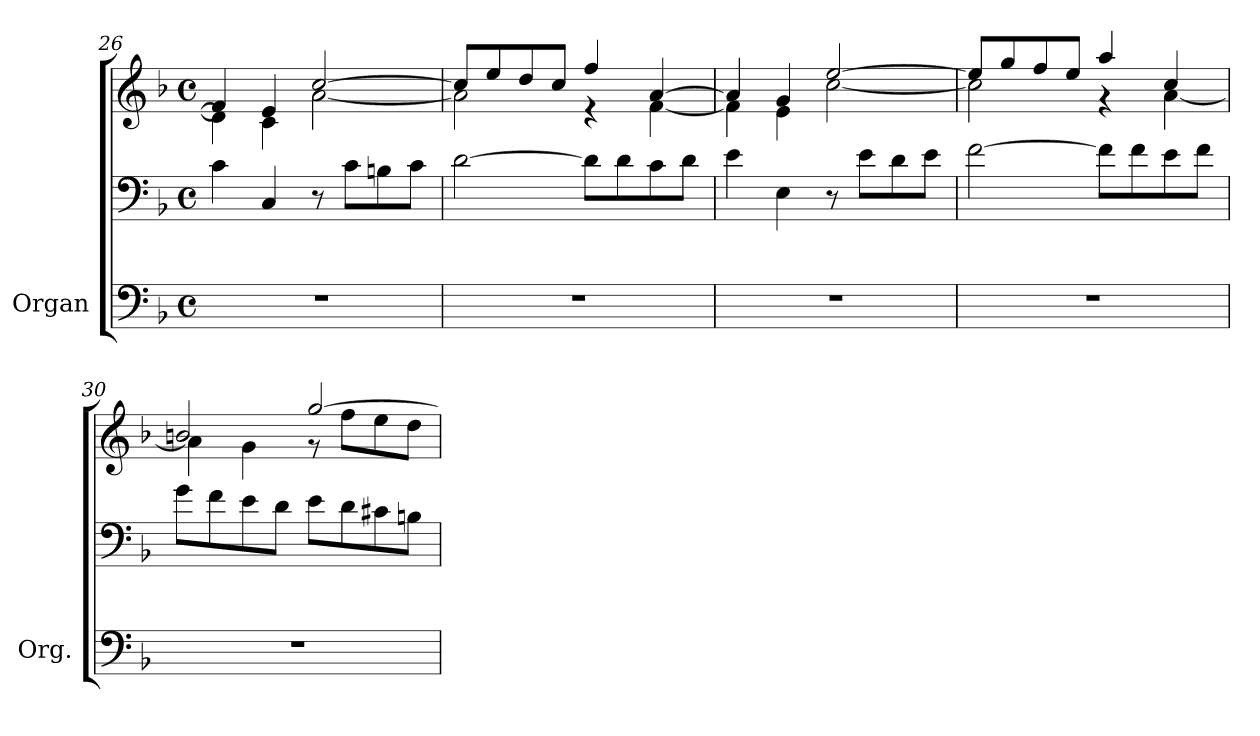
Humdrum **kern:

**kern	**kern	**kern
*part1	*part1	*part1
*staff3	*staff2	*staff1
*I"Organ	*	*
*I'Org.	*	*
*clefF4	*clefF4	*clefG2
*k[b-]	*k[b-]	*k[b-]
*M4/4	*M4/4	*M4/4
*met(c)	*met(c)	*met(c)
=26	=26	=26
*	*	*^
1r	4c\	4f/]	4d\]
.	4C/	4e/	4c\
.	8r	[2cc/	[2a\
.	8c\L	.	.
.	8Bn\	.	.
.	8c\J	.	.
=27	=27	=27	=27
1r	[2d\	8cc/L]	2a\]
.	.	8ee/	.
.	.	8dd/	.
.	.	8cc/J	.
.	8d\L]	4ff/	4r
.	8d\	.	.
.	8c\	[4a/	[4f\
.	8d\J	.	.
=28	=28	=28	=28
1r	4e\	4a/]	4f\]
.	4E\	4g/	4e\
.	8r	[2ee/	[2cc\
.	8e\L	.	.
.	8d\	.	.
.	8e\J	.	.
=29	=29	=29	=29
1r	[2f\	8ee/L]	2cc\]
.	.	8gg/	.
.	.	8ff/	.
.	.	8ee/J	.
.	8f\L]	4aa/	4r
.	8f\	.	.
.	8e\	4cc/	[4a\
.	8f\J	.	.
=30	=30	=30	=30
1r	8g\L	2bn/	4a\]
.	8f\	.	.
.	8e\	.	4g\
.	8d\J	.	.
.	8e\L	[2gg/	8r
.	8d\	.	8ff\L
.	8c#X\	.	8ee\
.	8Bn\J	.	8dd\J
*	*	*v	*v
=	=	=
*-	*-	*-
